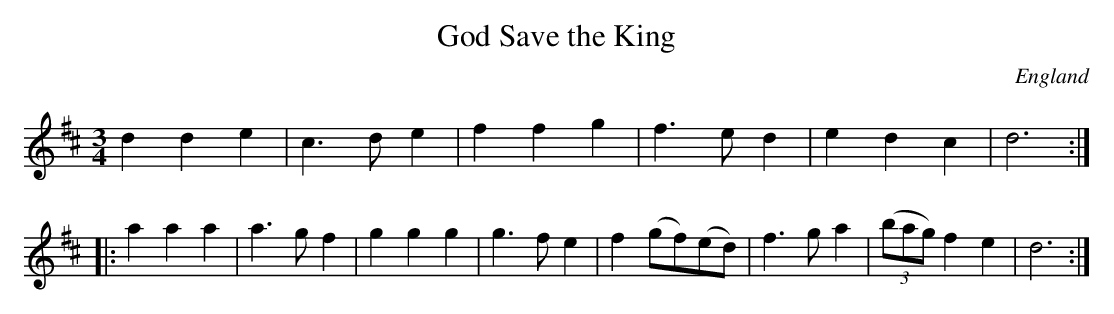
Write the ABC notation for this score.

X:1
T:God Save the King
L:1/8
M:3/4
O:England
K:D
d2d2 e2 | c3d e2 | f2f2 g2 | f3e d2 | e2d2 c2 | d6 ::
a2a2 a2 | a3g f2 | g2g2 g2 | g3f e2 | \
f2 (gf)(ed) | f3g a2 | ((3bag) f2e2 | d6:|
